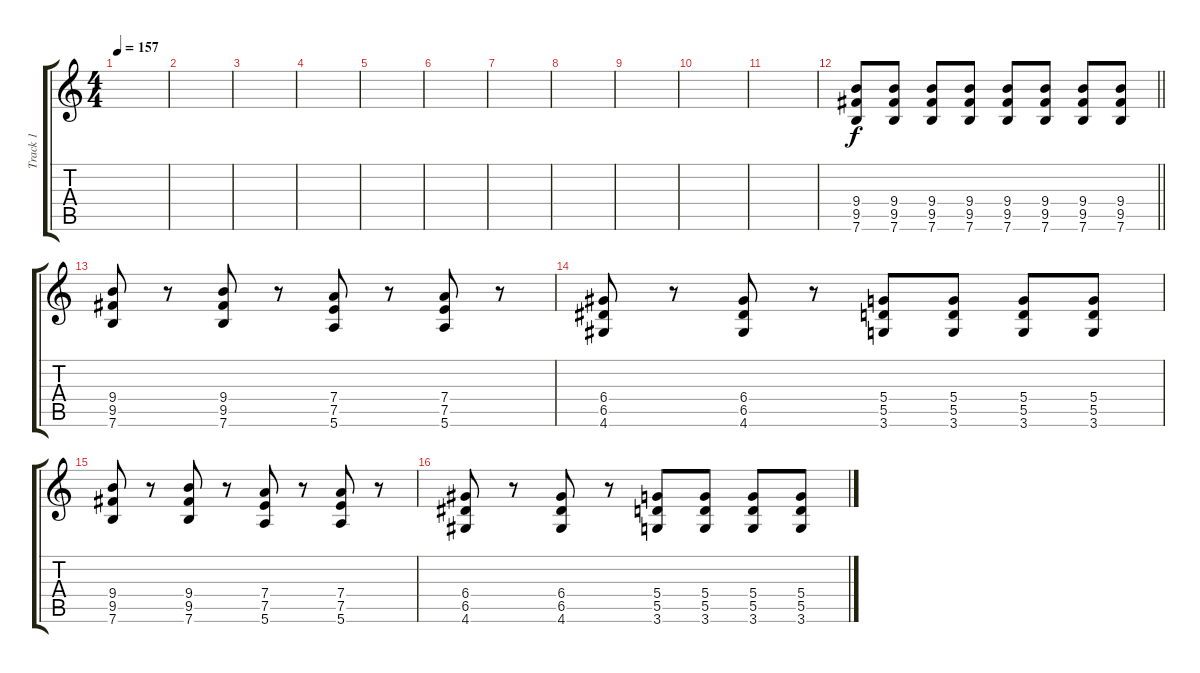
\track ("Track 1" "Track 1") {instrument distortionguitar}
\staff {score tabs}
\tuning (E4 B3 G3 D3 A2 E2) {hide}
\ts (4 4)
\tempo 157
\clef g2
\ks c
|
|
|
|
|
|
|
|
|
|
|
\barLineRight lightlight
(9.4 9.5 7.6).8 (9.4 9.5 7.6).8 (9.4 9.5 7.6).8 (9.4 9.5 7.6).8 (9.4 9.5 7.6).8 (9.4 9.5 7.6).8 (9.4 9.5 7.6).8 (9.4 9.5 7.6).8 |
(9.4 9.5 7.6).8 r.8 (9.4 9.5 7.6).8 r.8 (7.4 7.5 5.6).8 r.8 (7.4 7.5 5.6).8 r.8 |
(6.4 6.5 4.6).8 r.8 (6.4 6.5 4.6).8 r.8 (5.4 5.5 3.6).8 (5.4 5.5 3.6).8 (5.4 5.5 3.6).8 (5.4 5.5 3.6).8 |
(9.4 9.5 7.6).8 r.8 (9.4 9.5 7.6).8 r.8 (7.4 7.5 5.6).8 r.8 (7.4 7.5 5.6).8 r.8 |
(6.4 6.5 4.6).8 r.8 (6.4 6.5 4.6).8 r.8 (5.4 5.5 3.6).8 (5.4 5.5 3.6).8 (5.4 5.5 3.6).8 (5.4 5.5 3.6).8
